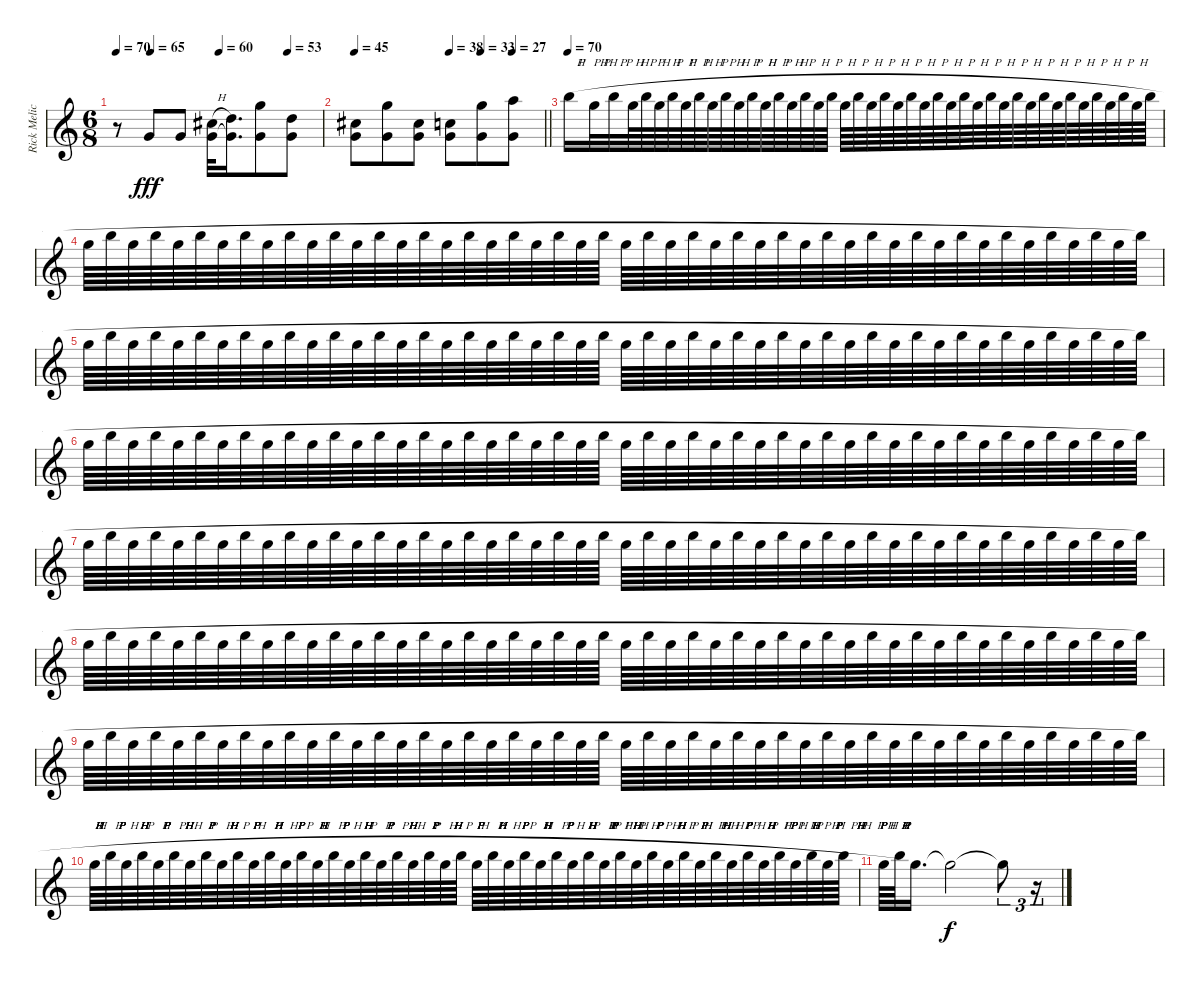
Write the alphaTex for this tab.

\track ("Rick Melick right" "Rick Melic") {instrument electricpiano2}
\staff {score}
\tuning (Ab4 Eb4 Bb3 Gb3 Db3 Ab2 Eb2) {hide}
\ts (6 8)
\tempo 70
\tempo (65 0.16666666666666666)
\tempo (60 0.5)
\tempo (53 0.8333333333333334)
\clef g2
\ks c
r.8{dy mp} 18.5.8{dy fff} 18.5.8 (15.3{h} 18.5).32 (16.3 18.5{t}).16{d} (16.2 18.5).8 (16.3 18.5).8 |
\tempo 45
\tempo (38 0.5)
\tempo (33 0.6666666666666666)
\tempo (27 0.8333333333333334)
\barLineRight lightlight
(15.3 18.5).8 (16.2 18.5).8 (15.3 18.5).8 (14.3 18.5).8 (16.2 18.5).8 (18.2 18.5).8 |
\tempo 70
20.2{h}.16 16.2{h}.32 20.2{h}.32 16.2{h}.64 20.2{h}.64 16.2{h}.64 20.2{h}.64 16.2{h}.64 20.2{h}.64 16.2{h}.64 20.2{h}.64 16.2{h}.64 20.2{h}.64 16.2{h}.64 20.2{h}.64 16.2{h}.64 20.2{h}.64 16.2{h}.64 20.2{h}.64 16.2{h}.64 20.2{h}.64 16.2{h}.64 20.2{h}.64 16.2{h}.64 20.2{h}.64 16.2{h}.64 20.2{h}.64 16.2{h}.64 20.2{h}.64 16.2{h}.64 20.2{h}.64 16.2{h}.64 20.2{h}.64 16.2{h}.64 20.2{h}.64 16.2{h}.64 20.2{h}.64 16.2{h}.64 20.2{h}.64 16.2{h}.64 20.2{h}.64 16.2{h}.64 20.2{h}.64 |
16.2{h}.64 20.2{h}.64 16.2{h}.64 20.2{h}.64 16.2{h}.64 20.2{h}.64 16.2{h}.64 20.2{h}.64 16.2{h}.64 20.2{h}.64 16.2{h}.64 20.2{h}.64 16.2{h}.64 20.2{h}.64 16.2{h}.64 20.2{h}.64 16.2{h}.64 20.2{h}.64 16.2{h}.64 20.2{h}.64 16.2{h}.64 20.2{h}.64 16.2{h}.64 20.2{h}.64 16.2{h}.64 20.2{h}.64 16.2{h}.64 20.2{h}.64 16.2{h}.64 20.2{h}.64 16.2{h}.64 20.2{h}.64 16.2{h}.64 20.2{h}.64 16.2{h}.64 20.2{h}.64 16.2{h}.64 20.2{h}.64 16.2{h}.64 20.2{h}.64 16.2{h}.64 20.2{h}.64 16.2{h}.64 20.2{h}.64 16.2{h}.64 20.2{h}.64 16.2{h}.64 20.2{h}.64 |
16.2{h}.64 20.2{h}.64 16.2{h}.64 20.2{h}.64 16.2{h}.64 20.2{h}.64 16.2{h}.64 20.2{h}.64 16.2{h}.64 20.2{h}.64 16.2{h}.64 20.2{h}.64 16.2{h}.64 20.2{h}.64 16.2{h}.64 20.2{h}.64 16.2{h}.64 20.2{h}.64 16.2{h}.64 20.2{h}.64 16.2{h}.64 20.2{h}.64 16.2{h}.64 20.2{h}.64 16.2{h}.64 20.2{h}.64 16.2{h}.64 20.2{h}.64 16.2{h}.64 20.2{h}.64 16.2{h}.64 20.2{h}.64 16.2{h}.64 20.2{h}.64 16.2{h}.64 20.2{h}.64 16.2{h}.64 20.2{h}.64 16.2{h}.64 20.2{h}.64 16.2{h}.64 20.2{h}.64 16.2{h}.64 20.2{h}.64 16.2{h}.64 20.2{h}.64 16.2{h}.64 20.2{h}.64 |
16.2{h}.64 20.2{h}.64 16.2{h}.64 20.2{h}.64 16.2{h}.64 20.2{h}.64 16.2{h}.64 20.2{h}.64 16.2{h}.64 20.2{h}.64 16.2{h}.64 20.2{h}.64 16.2{h}.64 20.2{h}.64 16.2{h}.64 20.2{h}.64 16.2{h}.64 20.2{h}.64 16.2{h}.64 20.2{h}.64 16.2{h}.64 20.2{h}.64 16.2{h}.64 20.2{h}.64 16.2{h}.64 20.2{h}.64 16.2{h}.64 20.2{h}.64 16.2{h}.64 20.2{h}.64 16.2{h}.64 20.2{h}.64 16.2{h}.64 20.2{h}.64 16.2{h}.64 20.2{h}.64 16.2{h}.64 20.2{h}.64 16.2{h}.64 20.2{h}.64 16.2{h}.64 20.2{h}.64 16.2{h}.64 20.2{h}.64 16.2{h}.64 20.2{h}.64 16.2{h}.64 20.2{h}.64 |
16.2{h}.64 20.2{h}.64 16.2{h}.64 20.2{h}.64 16.2{h}.64 20.2{h}.64 16.2{h}.64 20.2{h}.64 16.2{h}.64 20.2{h}.64 16.2{h}.64 20.2{h}.64 16.2{h}.64 20.2{h}.64 16.2{h}.64 20.2{h}.64 16.2{h}.64 20.2{h}.64 16.2{h}.64 20.2{h}.64 16.2{h}.64 20.2{h}.64 16.2{h}.64 20.2{h}.64 16.2{h}.64 20.2{h}.64 16.2{h}.64 20.2{h}.64 16.2{h}.64 20.2{h}.64 16.2{h}.64 20.2{h}.64 16.2{h}.64 20.2{h}.64 16.2{h}.64 20.2{h}.64 16.2{h}.64 20.2{h}.64 16.2{h}.64 20.2{h}.64 16.2{h}.64 20.2{h}.64 16.2{h}.64 20.2{h}.64 16.2{h}.64 20.2{h}.64 16.2{h}.64 20.2{h}.64 |
16.2{h}.64 20.2{h}.64 16.2{h}.64 20.2{h}.64 16.2{h}.64 20.2{h}.64 16.2{h}.64 20.2{h}.64 16.2{h}.64 20.2{h}.64 16.2{h}.64 20.2{h}.64 16.2{h}.64 20.2{h}.64 16.2{h}.64 20.2{h}.64 16.2{h}.64 20.2{h}.64 16.2{h}.64 20.2{h}.64 16.2{h}.64 20.2{h}.64 16.2{h}.64 20.2{h}.64 16.2{h}.64 20.2{h}.64 16.2{h}.64 20.2{h}.64 16.2{h}.64 20.2{h}.64 16.2{h}.64 20.2{h}.64 16.2{h}.64 20.2{h}.64 16.2{h}.64 20.2{h}.64 16.2{h}.64 20.2{h}.64 16.2{h}.64 20.2{h}.64 16.2{h}.64 20.2{h}.64 16.2{h}.64 20.2{h}.64 16.2{h}.64 20.2{h}.64 16.2{h}.64 20.2{h}.64 |
16.2{h}.64 20.2{h}.64 16.2{h}.64 20.2{h}.64 16.2{h}.64 20.2{h}.64 16.2{h}.64 20.2{h}.64 16.2{h}.64 20.2{h}.64 16.2{h}.64 20.2{h}.64 16.2{h}.64 20.2{h}.64 16.2{h}.64 20.2{h}.64 16.2{h}.64 20.2{h}.64 16.2{h}.64 20.2{h}.64 16.2{h}.64 20.2{h}.64 16.2{h}.64 20.2{h}.64 16.2{h}.64 20.2{h}.64 16.2{h}.64 20.2{h}.64 16.2{h}.64 20.2{h}.64 16.2{h}.64 20.2{h}.64 16.2{h}.64 20.2{h}.64 16.2{h}.64 20.2{h}.64 16.2{h}.64 20.2{h}.64 16.2{h}.64 20.2{h}.64 16.2{h}.64 20.2{h}.64 16.2{h}.64 20.2{h}.64 16.2{h}.64 20.2{h}.64 16.2{h}.64 20.2{h}.64 |
16.2{h}.64 20.2{h}.64 16.2{h}.64 20.2{h}.64 16.2{h}.64 20.2{h}.64 16.2{h}.64 20.2{h}.64 16.2{h}.64 20.2{h}.64 16.2{h}.64 20.2{h}.64 16.2{h}.64 20.2{h}.64 16.2{h}.64 20.2{h}.64 16.2{h}.64 20.2{h}.64 16.2{h}.64 20.2{h}.64 16.2{h}.64 20.2{h}.64 16.2{h}.64 20.2{h}.64 16.2{h}.64 20.2{h}.64 16.2{h}.64 20.2{h}.64 16.2{h}.64 20.2{h}.64 16.2{h}.64 20.2{h}.64 16.2{h}.64 20.2{h}.64 16.2{h}.64 20.2{h}.64 16.2{h}.64 20.2{h}.64 16.2{h}.64 20.2{h}.64 16.2{h}.64 20.2{h}.64 16.2{h}.64 20.2{h}.64 16.2{h}.64 20.2{h}.64 16.2{h}.64 20.2{h}.64 |
16.2{h}.64 20.2{h}.64 16.2.16{d} 16.2{t}.2{dy f} 16.2{t}.8{tu (3 2)} r.16{tu (3 2)}
